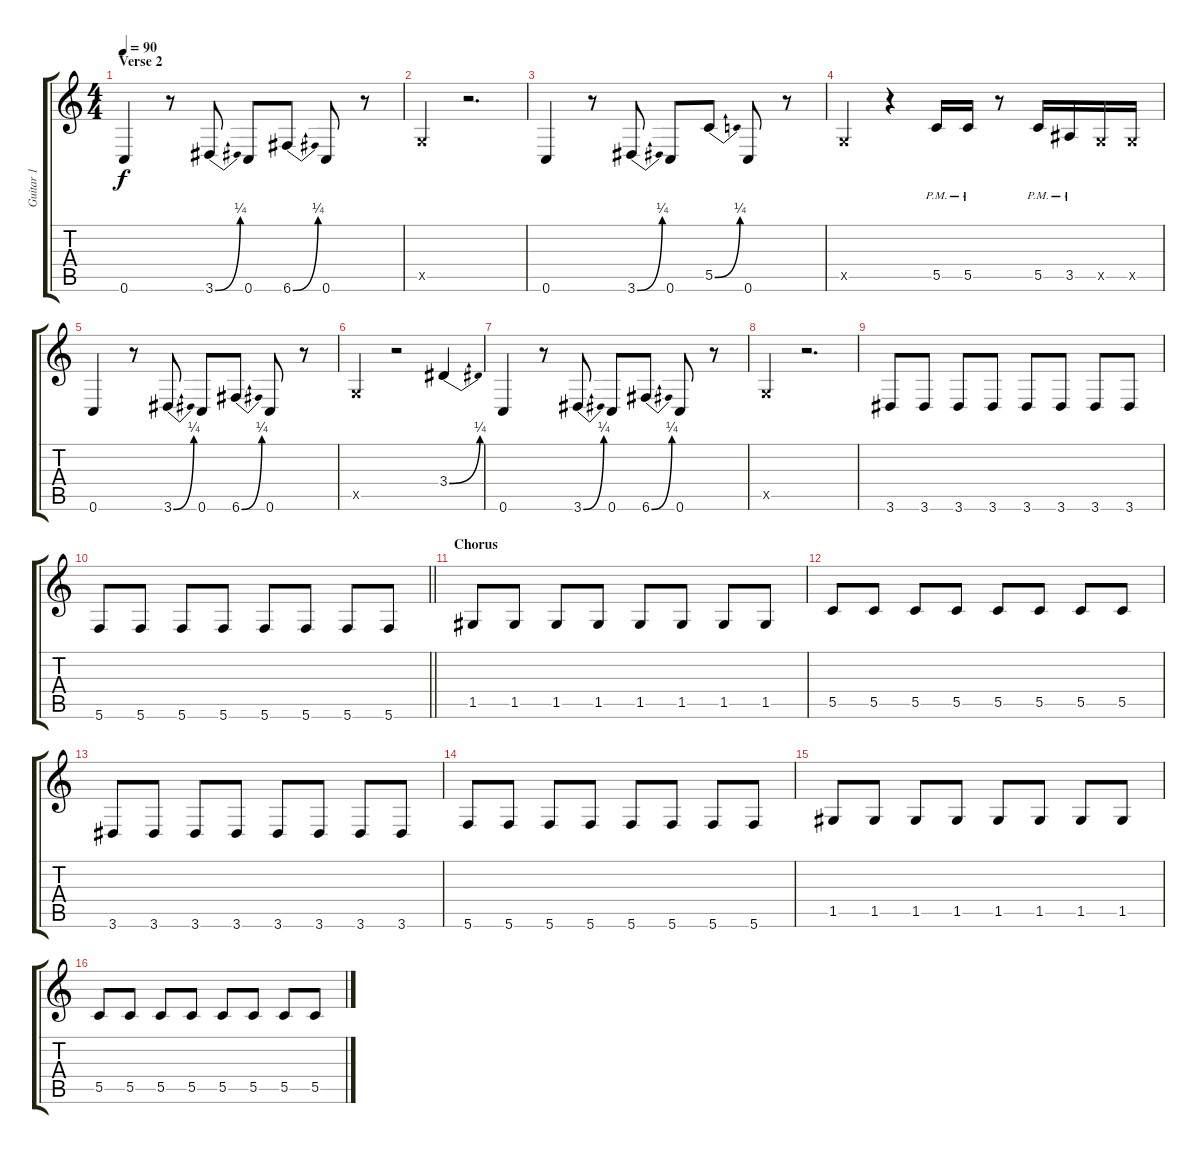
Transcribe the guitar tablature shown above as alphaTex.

\track ("Guitar 1" "Guitar 1") {instrument overdrivenguitar}
\staff {score tabs}
\tuning (D4 A3 F3 C3 G2 C2) {hide}
\ts (4 4)
\section ("" "Verse 2")
\tempo 90
\clef g2
\ks c
0.6.4{dy f} r.8 3.6{be (bend 0 0 60 1)}.8 0.6.8 6.6{be (bend 0 0 60 1)}.8 0.6.8 r.8 |
0.5{x}.4 r.2{d} |
0.6.4 r.8 3.6{be (bend 0 0 60 1)}.8 0.6.8 5.5{be (bend 0 0 60 1)}.8 0.6.8 r.8 |
0.5{x}.4 r.4 5.5{pm}.16 5.5{pm}.16 r.8 5.5{pm}.16 3.5{pm}.16 0.5{x}.16 0.5{x}.16 |
0.6.4 r.8 3.6{be (bend 0 0 60 1)}.8 0.6.8 6.6{be (bend 0 0 60 1)}.8 0.6.8 r.8 |
0.5{x}.4 r.2 3.4{be (bend 0 0 60 1)}.4 |
0.6.4 r.8 3.6{be (bend 0 0 60 1)}.8 0.6.8 6.6{be (bend 0 0 60 1)}.8 0.6.8 r.8 |
0.5{x}.4 r.2{d} |
3.6.8 3.6.8 3.6.8 3.6.8 3.6.8 3.6.8 3.6.8 3.6.8 |
\barLineRight lightlight
5.6.8 5.6.8 5.6.8 5.6.8 5.6.8 5.6.8 5.6.8 5.6.8 |
\section ("" "Chorus")
1.5.8 1.5.8 1.5.8 1.5.8 1.5.8 1.5.8 1.5.8 1.5.8 |
5.5.8 5.5.8 5.5.8 5.5.8 5.5.8 5.5.8 5.5.8 5.5.8 |
3.6.8 3.6.8 3.6.8 3.6.8 3.6.8 3.6.8 3.6.8 3.6.8 |
5.6.8 5.6.8 5.6.8 5.6.8 5.6.8 5.6.8 5.6.8 5.6.8 |
1.5.8 1.5.8 1.5.8 1.5.8 1.5.8 1.5.8 1.5.8 1.5.8 |
5.5.8 5.5.8 5.5.8 5.5.8 5.5.8 5.5.8 5.5.8 5.5.8
